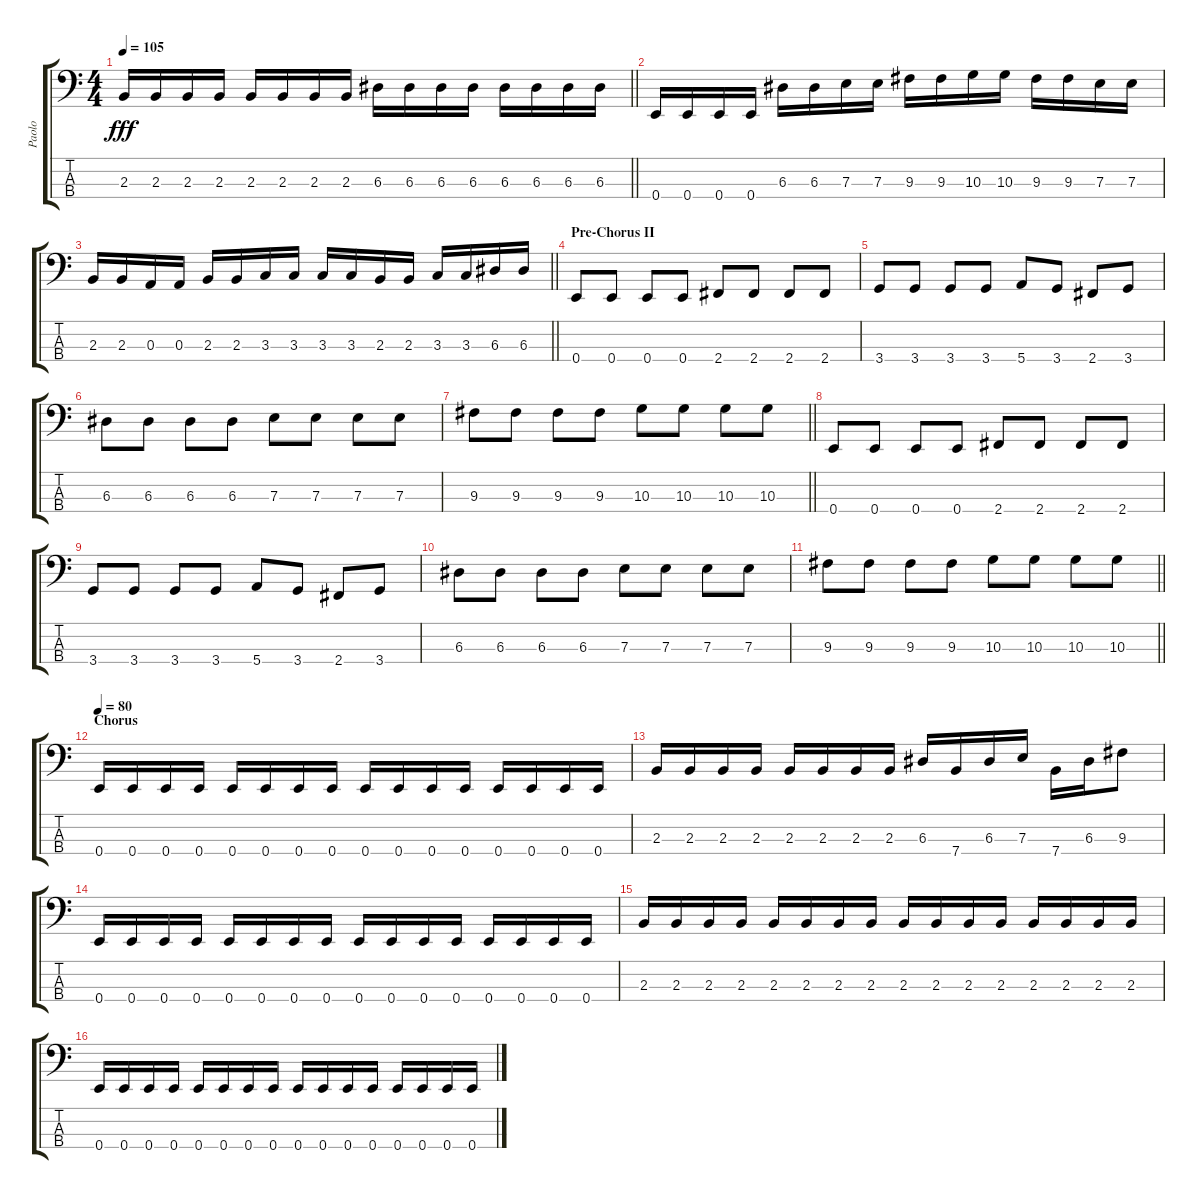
\track ("Paolo" "Paolo") {instrument electricbassfinger}
\staff {score tabs}
\tuning (G2 D2 A1 E1) {hide}
\ts (4 4)
\tempo 105
\clef f4
\barLineRight lightlight
\ks c
2.3.16{dy fff} 2.3.16 2.3.16 2.3.16 2.3.16 2.3.16 2.3.16 2.3.16 6.3.16 6.3.16 6.3.16 6.3.16 6.3.16 6.3.16 6.3.16 6.3.16 |
0.4.16 0.4.16 0.4.16 0.4.16 6.3.16 6.3.16 7.3.16 7.3.16 9.3.16 9.3.16 10.3.16 10.3.16 9.3.16 9.3.16 7.3.16 7.3.16 |
\barLineRight lightlight
2.3.16 2.3.16 0.3.16 0.3.16 2.3.16 2.3.16 3.3.16 3.3.16 3.3.16 3.3.16 2.3.16 2.3.16 3.3.16 3.3.16 6.3.16 6.3.16 |
\section ("" "Pre-Chorus II")
0.4.8 0.4.8 0.4.8 0.4.8 2.4.8 2.4.8 2.4.8 2.4.8 |
3.4.8 3.4.8 3.4.8 3.4.8 5.4.8 3.4.8 2.4.8 3.4.8 |
6.3.8 6.3.8 6.3.8 6.3.8 7.3.8 7.3.8 7.3.8 7.3.8 |
\barLineRight lightlight
9.3.8 9.3.8 9.3.8 9.3.8 10.3.8 10.3.8 10.3.8 10.3.8 |
0.4.8 0.4.8 0.4.8 0.4.8 2.4.8 2.4.8 2.4.8 2.4.8 |
3.4.8 3.4.8 3.4.8 3.4.8 5.4.8 3.4.8 2.4.8 3.4.8 |
6.3.8 6.3.8 6.3.8 6.3.8 7.3.8 7.3.8 7.3.8 7.3.8 |
\barLineRight lightlight
9.3.8 9.3.8 9.3.8 9.3.8 10.3.8 10.3.8 10.3.8 10.3.8 |
\section ("" "Chorus")
\tempo 80
0.4.16 0.4.16 0.4.16 0.4.16 0.4.16 0.4.16 0.4.16 0.4.16 0.4.16 0.4.16 0.4.16 0.4.16 0.4.16 0.4.16 0.4.16 0.4.16 |
2.3.16 2.3.16 2.3.16 2.3.16 2.3.16 2.3.16 2.3.16 2.3.16 6.3.16 7.4.16 6.3.16 7.3.16 7.4.16 6.3.16 9.3.8 |
0.4.16 0.4.16 0.4.16 0.4.16 0.4.16 0.4.16 0.4.16 0.4.16 0.4.16 0.4.16 0.4.16 0.4.16 0.4.16 0.4.16 0.4.16 0.4.16 |
2.3.16 2.3.16 2.3.16 2.3.16 2.3.16 2.3.16 2.3.16 2.3.16 2.3.16 2.3.16 2.3.16 2.3.16 2.3.16 2.3.16 2.3.16 2.3.16 |
0.4.16 0.4.16 0.4.16 0.4.16 0.4.16 0.4.16 0.4.16 0.4.16 0.4.16 0.4.16 0.4.16 0.4.16 0.4.16 0.4.16 0.4.16 0.4.16
